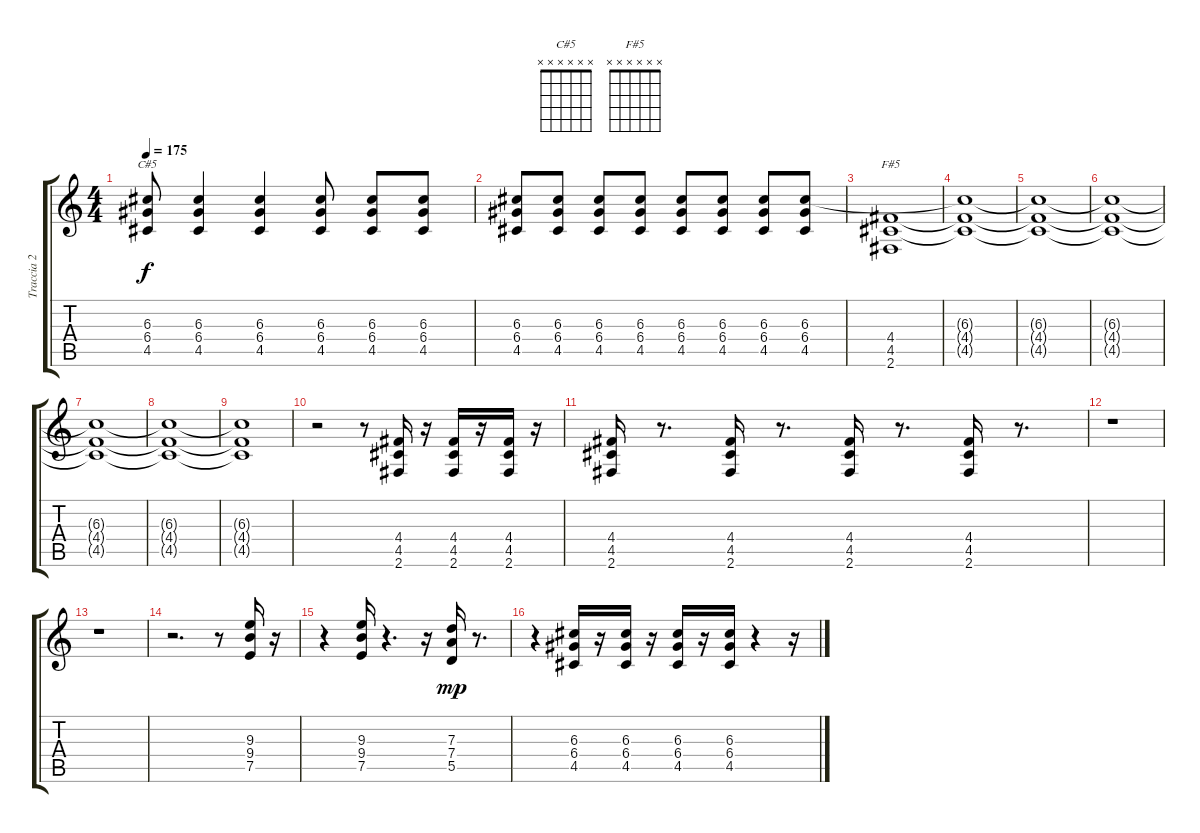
\track ("Traccia 2" "Traccia 2") {instrument overdrivenguitar}
\staff {score tabs}
\tuning (E4 B3 G3 D3 A2 E2) {hide}
\chord ("C#5" x x x x x x)
\chord ("F#5" x x x x x x)
\ts (4 4)
\tempo 175
\clef g2
\ks c
(6.3 6.4 4.5).8{ch "C#5" dy f} (6.3 6.4 4.5).4 (6.3 6.4 4.5).4 (6.3 6.4 4.5).8 (6.3 6.4 4.5).8 (6.3 6.4 4.5).8 |
(6.3 6.4 4.5).8 (6.3 6.4 4.5).8 (6.3 6.4 4.5).8 (6.3 6.4 4.5).8 (6.3 6.4 4.5).8 (6.3 6.4 4.5).8 (6.3 6.4 4.5).8 (6.3 6.4 4.5).8 |
(4.4 4.5 2.6).1{ch "F#5"} |
(6.3{t} 4.4{t} 4.5{t}).1 |
(6.3{t} 4.4{t} 4.5{t}).1 |
(6.3{t} 4.4{t} 4.5{t}).1 |
(6.3{t} 4.4{t} 4.5{t}).1 |
(6.3{t} 4.4{t} 4.5{t}).1 |
(6.3{t} 4.4{t} 4.5{t}).1 |
r.2 r.8 (4.4 4.5 2.6).16 r.16 (4.4 4.5 2.6).16 r.16 (4.4 4.5 2.6).16 r.16 |
(4.4 4.5 2.6).16 r.8{d} (4.4 4.5 2.6).16 r.8{d} (4.4 4.5 2.6).16 r.8{d} (4.4 4.5 2.6).16 r.8{d} |
r.1 |
r.1 |
r.2{d} r.8 (9.3 9.4 7.5).16 r.16 |
r.4 (9.3 9.4 7.5).16 r.4{d} r.16 (7.3 7.4 5.5).16{dy mp} r.8{d} |
r.4 (6.3 6.4 4.5).16 r.16 (6.3 6.4 4.5).16 r.16 (6.3 6.4 4.5).16 r.16 (6.3 6.4 4.5).16 r.4 r.16
